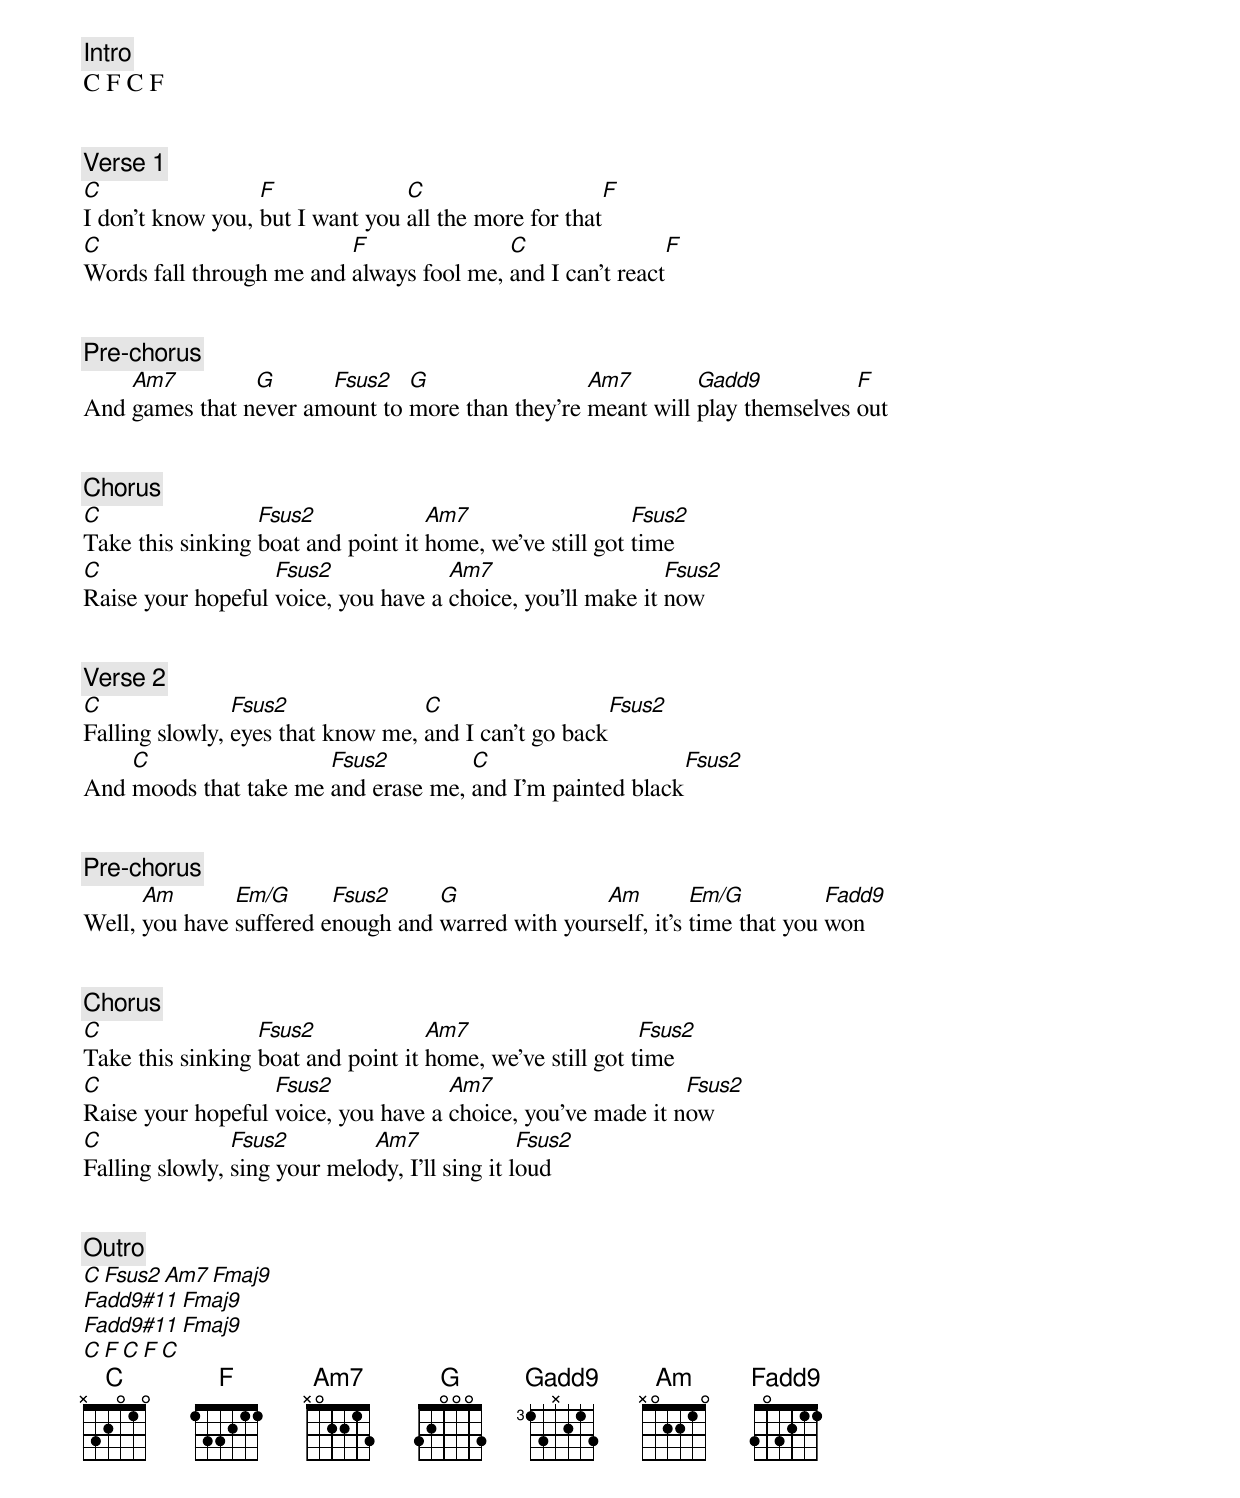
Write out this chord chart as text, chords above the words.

[Intro]
C F C F


[Verse 1]
C                 F              C                     F
I don't know you, but I want you all the more for that
C                         F               C                 F
Words fall through me and always fool me, and I can't react


[Pre-chorus]
    Am7         G      Fsus2   G                 Am7        Gadd9           F
And games that never amount to more than they're meant will play themselves out


[Chorus]
C                 Fsus2             Am7                   Fsus2
Take this sinking boat and point it home, we've still got time
C                  Fsus2             Am7                    Fsus2
Raise your hopeful voice, you have a choice, you'll make it now


[Verse 2]
C               Fsus2              C                   Fsus2
Falling slowly, eyes that know me, and I can't go back
    C                  Fsus2         C                     Fsus2
And moods that take me and erase me, and I'm painted black


[Pre-chorus]
      Am       Em/G      Fsus2     G               Am         Em/G          Fadd9
Well, you have suffered enough and warred with yourself, it's time that you won


[Chorus]
C                 Fsus2             Am7                    Fsus2
Take this sinking boat and point it home, we've still got time
C                  Fsus2             Am7                     Fsus2
Raise your hopeful voice, you have a choice, you've made it now
C               Fsus2         Am7               Fsus2
Falling slowly, sing your melody, I'll sing it loud


[Outro]
C Fsus2 Am7 Fmaj9
Fadd9#11 Fmaj9
Fadd9#11 Fmaj9
C F C F C
